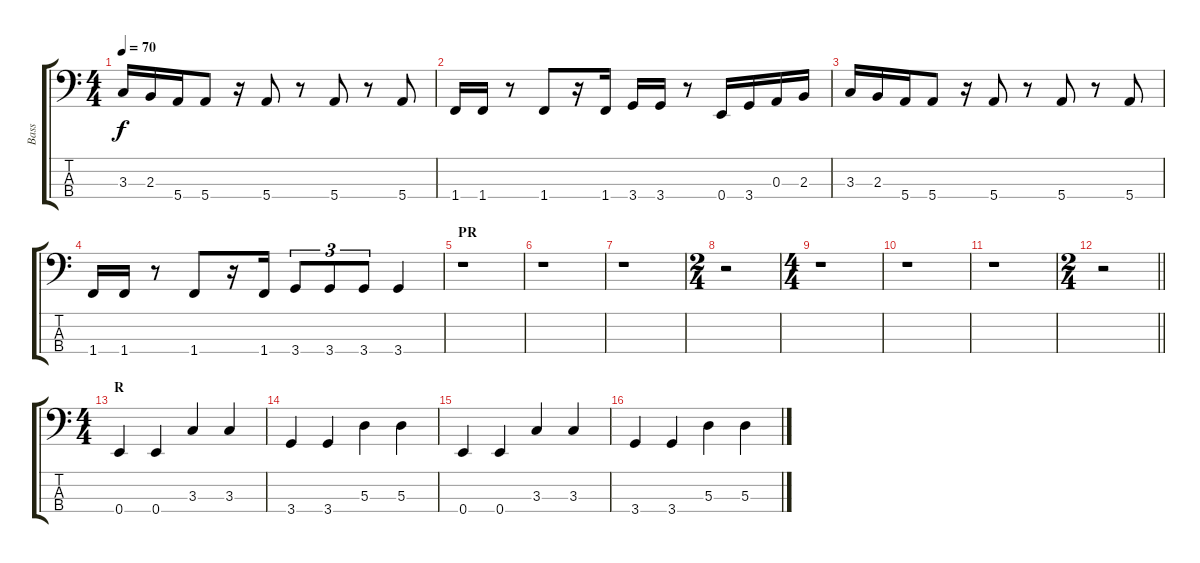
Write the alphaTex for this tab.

\track ("Bass" "Bass") {instrument electricbasspick}
\staff {score tabs}
\tuning (G2 D2 A1 E1) {hide}
\ts (4 4)
\tempo 70
\clef f4
\ks c
3.3.16{dy f} 2.3.16 5.4.16 5.4.8 r.16 5.4.8 r.8 5.4.8 r.8 5.4.8 |
1.4.16 1.4.16 r.8 1.4.8 r.16 1.4.16 3.4.16 3.4.16 r.8 0.4.16 3.4.16 0.3.16 2.3.16 |
3.3.16 2.3.16 5.4.16 5.4.8 r.16 5.4.8 r.8 5.4.8 r.8 5.4.8 |
1.4.16 1.4.16 r.8 1.4.8 r.16 1.4.16 3.4.8{tu (3 2)} 3.4.8{tu (3 2)} 3.4.8{tu (3 2)} 3.4.4 |
\section ("" "PR")
r.1 |
r.1 |
r.1 |
\ts (2 4)
r.2 |
\ts (4 4)
r.1 |
r.1 |
r.1 |
\ts (2 4)
\barLineRight lightlight
r.2 |
\ts (4 4)
\section ("" "R")
0.4.4 0.4.4 3.3.4 3.3.4 |
3.4.4 3.4.4 5.3.4 5.3.4 |
0.4.4 0.4.4 3.3.4 3.3.4 |
3.4.4 3.4.4 5.3.4 5.3.4
